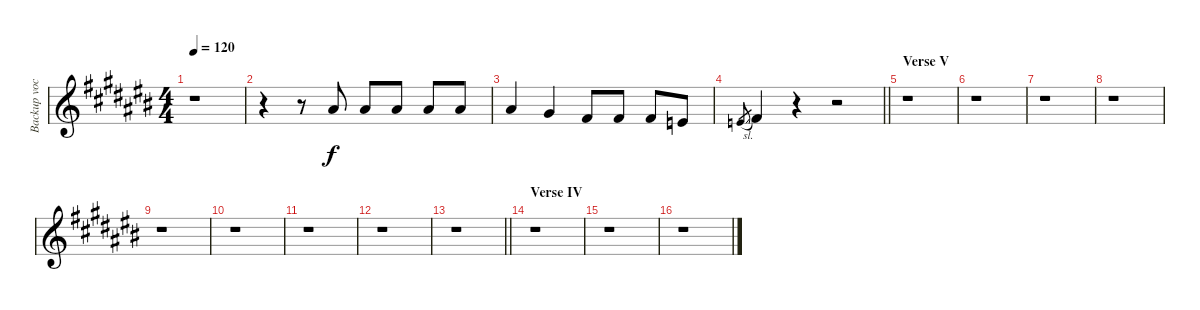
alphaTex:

\track ("Backup vocals" "Backup voc") {instrument sopranosax}
\staff {score}
\tuning (Eb4 Bb3 Gb3 Db3 Ab2 Eb2) {hide}
\ts (4 4)
\tempo 120
\clef g2
\ks c#
r.1{dy f} |
r.4 r.8 7.1.8 7.1.8 7.1.8 7.1.8 7.1.8 |
7.1.4 5.1.4 3.1.8 3.1.8 3.1.8 1.1.8 |
\barLineRight lightlight
1.1{sl}.8{gr} 3.1.4 r.4 r.2 |
\section ("" "Verse V")
r.1 |
r.1 |
r.1 |
r.1 |
r.1 |
r.1 |
r.1 |
r.1 |
\barLineRight lightlight
r.1 |
\section ("" "Verse IV")
r.1 |
r.1 |
r.1
